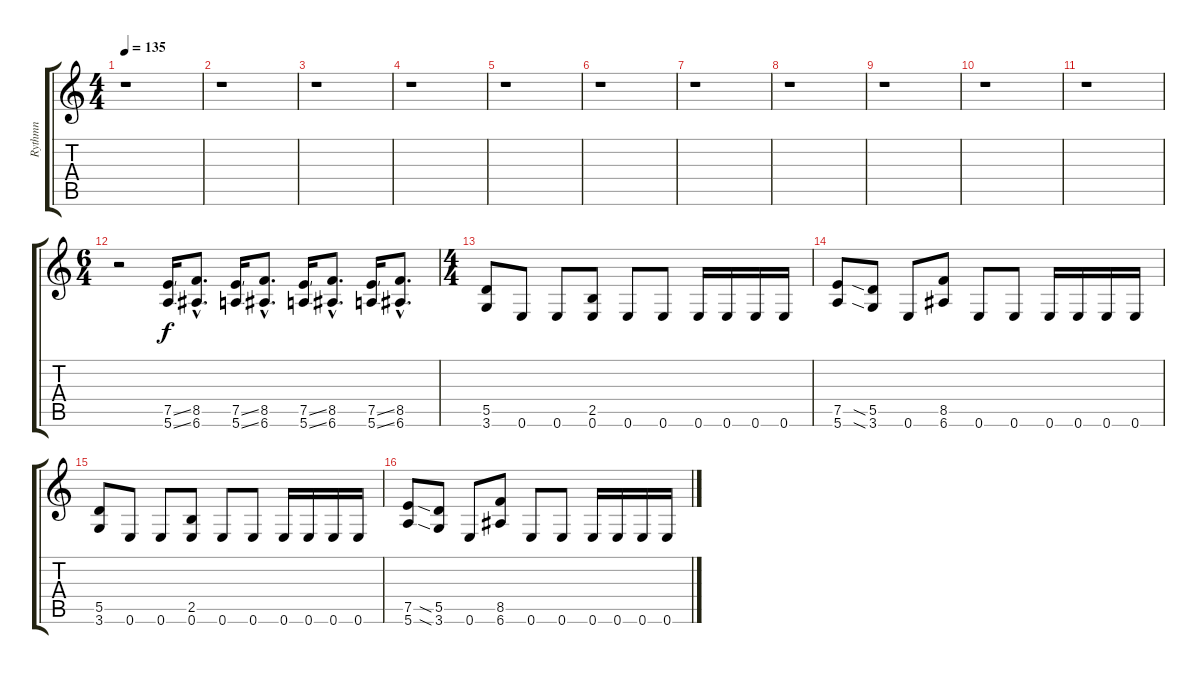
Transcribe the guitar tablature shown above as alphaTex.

\track ("Rythmn" "Rythmn") {instrument overdrivenguitar}
\staff {score tabs}
\tuning (E4 B3 G3 D3 A2 E2) {hide}
\ts (4 4)
\tempo 135
\clef g2
\ks c
r.1{dy f instrument overdrivenguitar} |
r.1 |
r.1 |
r.1 |
\section ("" "")
r.1 |
r.1 |
r.1 |
r.1 |
r.1 |
r.1 |
r.1 |
\ts (6 4)
r.2 (7.5{ss} 5.6{ss}).16 (8.5{hac} 6.6{hac}).8{d} (7.5{ss} 5.6{ss}).16 (8.5{hac} 6.6{hac}).8{d} (7.5{ss} 5.6{ss}).16 (8.5{hac} 6.6{hac}).8{d} (7.5{ss} 5.6{ss}).16 (8.5{hac} 6.6{hac}).8{d} |
\ts (4 4)
(5.5 3.6).8 0.6.8 0.6.8 (2.5 0.6).8 0.6.8 0.6.8 0.6.16 0.6.16 0.6.16 0.6.16 |
(7.5 5.6).8 (5.5{sia} 3.6{sia}).8 0.6.8 (8.5 6.6).8 0.6.8 0.6.8 0.6.16 0.6.16 0.6.16 0.6.16 |
(5.5 3.6).8 0.6.8 0.6.8 (2.5 0.6).8 0.6.8 0.6.8 0.6.16 0.6.16 0.6.16 0.6.16 |
(7.5 5.6).8 (5.5{sia} 3.6{sia}).8 0.6.8 (8.5 6.6).8 0.6.8 0.6.8 0.6.16 0.6.16 0.6.16 0.6.16
